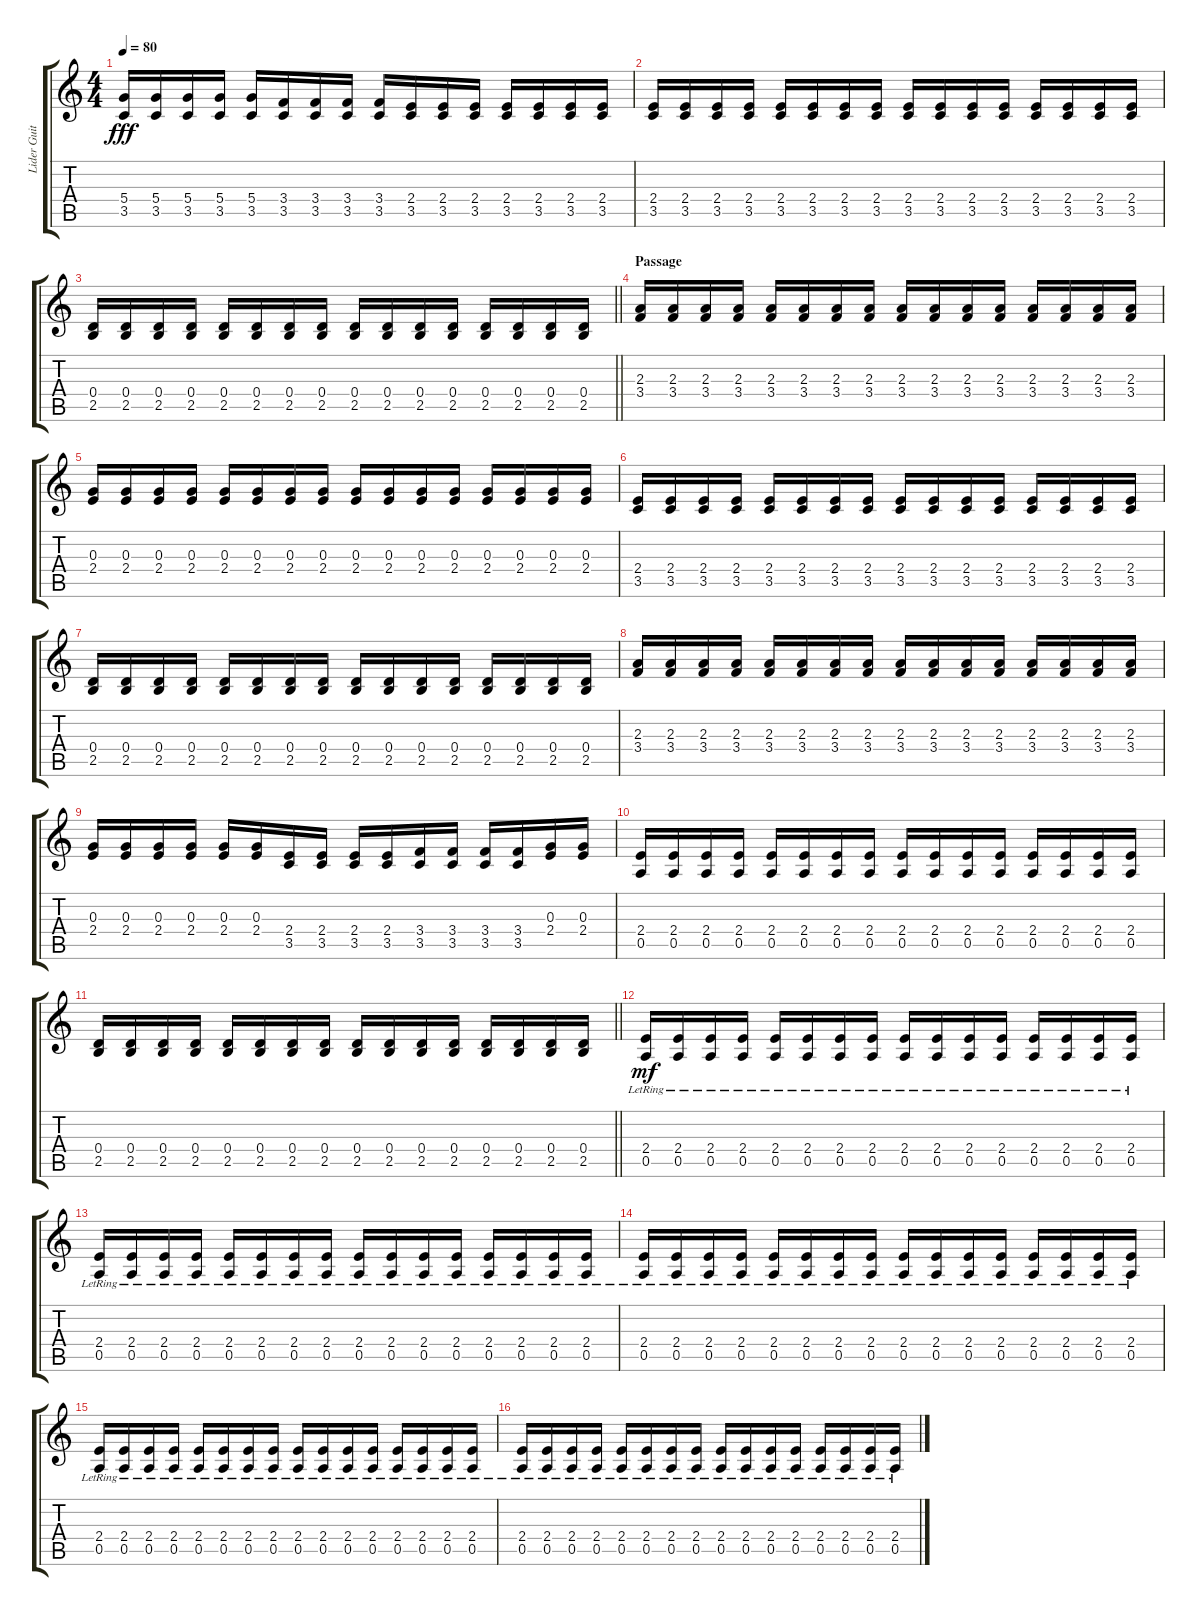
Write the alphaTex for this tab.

\track ("Lider Guitar (Brian)" "Lider Guit") {instrument overdrivenguitar}
\staff {score tabs}
\tuning (E4 B3 G3 D3 A2 E2) {hide}
\ts (4 4)
\tempo 80
\clef g2
\ks c
(5.4 3.5).16{dy fff} (5.4 3.5).16 (5.4 3.5).16 (5.4 3.5).16 (5.4 3.5).16 (3.4 3.5).16 (3.4 3.5).16 (3.4 3.5).16 (3.4 3.5).16 (2.4 3.5).16 (2.4 3.5).16 (2.4 3.5).16 (2.4 3.5).16 (2.4 3.5).16 (2.4 3.5).16 (2.4 3.5).16 |
(2.4 3.5).16 (2.4 3.5).16 (2.4 3.5).16 (2.4 3.5).16 (2.4 3.5).16 (2.4 3.5).16 (2.4 3.5).16 (2.4 3.5).16 (2.4 3.5).16 (2.4 3.5).16 (2.4 3.5).16 (2.4 3.5).16 (2.4 3.5).16 (2.4 3.5).16 (2.4 3.5).16 (2.4 3.5).16 |
\barLineRight lightlight
(0.4 2.5).16 (0.4 2.5).16 (0.4 2.5).16 (0.4 2.5).16 (0.4 2.5).16 (0.4 2.5).16 (0.4 2.5).16 (0.4 2.5).16 (0.4 2.5).16 (0.4 2.5).16 (0.4 2.5).16 (0.4 2.5).16 (0.4 2.5).16 (0.4 2.5).16 (0.4 2.5).16 (0.4 2.5).16 |
\section ("" "Passage")
(2.3 3.4).16 (2.3 3.4).16 (2.3 3.4).16 (2.3 3.4).16 (2.3 3.4).16 (2.3 3.4).16 (2.3 3.4).16 (2.3 3.4).16 (2.3 3.4).16 (2.3 3.4).16 (2.3 3.4).16 (2.3 3.4).16 (2.3 3.4).16 (2.3 3.4).16 (2.3 3.4).16 (2.3 3.4).16 |
(0.3 2.4).16 (0.3 2.4).16 (0.3 2.4).16 (0.3 2.4).16 (0.3 2.4).16 (0.3 2.4).16 (0.3 2.4).16 (0.3 2.4).16 (0.3 2.4).16 (0.3 2.4).16 (0.3 2.4).16 (0.3 2.4).16 (0.3 2.4).16 (0.3 2.4).16 (0.3 2.4).16 (0.3 2.4).16 |
(2.4 3.5).16 (2.4 3.5).16 (2.4 3.5).16 (2.4 3.5).16 (2.4 3.5).16 (2.4 3.5).16 (2.4 3.5).16 (2.4 3.5).16 (2.4 3.5).16 (2.4 3.5).16 (2.4 3.5).16 (2.4 3.5).16 (2.4 3.5).16 (2.4 3.5).16 (2.4 3.5).16 (2.4 3.5).16 |
(0.4 2.5).16 (0.4 2.5).16 (0.4 2.5).16 (0.4 2.5).16 (0.4 2.5).16 (0.4 2.5).16 (0.4 2.5).16 (0.4 2.5).16 (0.4 2.5).16 (0.4 2.5).16 (0.4 2.5).16 (0.4 2.5).16 (0.4 2.5).16 (0.4 2.5).16 (0.4 2.5).16 (0.4 2.5).16 |
(2.3 3.4).16 (2.3 3.4).16 (2.3 3.4).16 (2.3 3.4).16 (2.3 3.4).16 (2.3 3.4).16 (2.3 3.4).16 (2.3 3.4).16 (2.3 3.4).16 (2.3 3.4).16 (2.3 3.4).16 (2.3 3.4).16 (2.3 3.4).16 (2.3 3.4).16 (2.3 3.4).16 (2.3 3.4).16 |
(0.3 2.4).16 (0.3 2.4).16 (0.3 2.4).16 (0.3 2.4).16 (0.3 2.4).16 (0.3 2.4).16 (2.4 3.5).16 (2.4 3.5).16 (2.4 3.5).16 (2.4 3.5).16 (3.4 3.5).16 (3.4 3.5).16 (3.4 3.5).16 (3.4 3.5).16 (0.3 2.4).16 (0.3 2.4).16 |
(2.4 0.5).16 (2.4 0.5).16 (2.4 0.5).16 (2.4 0.5).16 (2.4 0.5).16 (2.4 0.5).16 (2.4 0.5).16 (2.4 0.5).16 (2.4 0.5).16 (2.4 0.5).16 (2.4 0.5).16 (2.4 0.5).16 (2.4 0.5).16 (2.4 0.5).16 (2.4 0.5).16 (2.4 0.5).16 |
\barLineRight lightlight
(0.4 2.5).16 (0.4 2.5).16 (0.4 2.5).16 (0.4 2.5).16 (0.4 2.5).16 (0.4 2.5).16 (0.4 2.5).16 (0.4 2.5).16 (0.4 2.5).16 (0.4 2.5).16 (0.4 2.5).16 (0.4 2.5).16 (0.4 2.5).16 (0.4 2.5).16 (0.4 2.5).16 (0.4 2.5).16 |
(2.4{lr} 0.5).16{dy mf} (2.4{lr} 0.5).16 (2.4{lr} 0.5).16 (2.4{lr} 0.5).16 (2.4{lr} 0.5).16 (2.4{lr} 0.5).16 (2.4{lr} 0.5).16 (2.4{lr} 0.5).16 (2.4{lr} 0.5).16 (2.4{lr} 0.5).16 (2.4{lr} 0.5).16 (2.4{lr} 0.5).16 (2.4{lr} 0.5).16 (2.4{lr} 0.5).16 (2.4{lr} 0.5).16 (2.4{lr} 0.5).16 |
(2.4{lr} 0.5).16 (2.4{lr} 0.5).16 (2.4{lr} 0.5).16 (2.4{lr} 0.5).16 (2.4{lr} 0.5).16 (2.4{lr} 0.5).16 (2.4{lr} 0.5).16 (2.4{lr} 0.5).16 (2.4{lr} 0.5).16 (2.4{lr} 0.5).16 (2.4{lr} 0.5).16 (2.4{lr} 0.5).16 (2.4{lr} 0.5).16 (2.4{lr} 0.5).16 (2.4{lr} 0.5).16 (2.4{lr} 0.5).16 |
(2.4{lr} 0.5).16 (2.4{lr} 0.5).16 (2.4{lr} 0.5).16 (2.4{lr} 0.5).16 (2.4{lr} 0.5).16 (2.4{lr} 0.5).16 (2.4{lr} 0.5).16 (2.4{lr} 0.5).16 (2.4{lr} 0.5).16 (2.4{lr} 0.5).16 (2.4{lr} 0.5).16 (2.4{lr} 0.5).16 (2.4{lr} 0.5).16 (2.4{lr} 0.5).16 (2.4{lr} 0.5).16 (2.4{lr} 0.5).16 |
(2.4{lr} 0.5).16 (2.4{lr} 0.5).16 (2.4{lr} 0.5).16 (2.4{lr} 0.5).16 (2.4{lr} 0.5).16 (2.4{lr} 0.5).16 (2.4{lr} 0.5).16 (2.4{lr} 0.5).16 (2.4{lr} 0.5).16 (2.4{lr} 0.5).16 (2.4{lr} 0.5).16 (2.4{lr} 0.5).16 (2.4{lr} 0.5).16 (2.4{lr} 0.5).16 (2.4{lr} 0.5).16 (2.4{lr} 0.5).16 |
(2.4{lr} 0.5).16 (2.4{lr} 0.5).16 (2.4{lr} 0.5).16 (2.4{lr} 0.5).16 (2.4{lr} 0.5).16 (2.4{lr} 0.5).16 (2.4{lr} 0.5).16 (2.4{lr} 0.5).16 (2.4{lr} 0.5).16 (2.4{lr} 0.5).16 (2.4{lr} 0.5).16 (2.4{lr} 0.5).16 (2.4{lr} 0.5).16 (2.4{lr} 0.5).16 (2.4{lr} 0.5).16 (2.4{lr} 0.5).16
